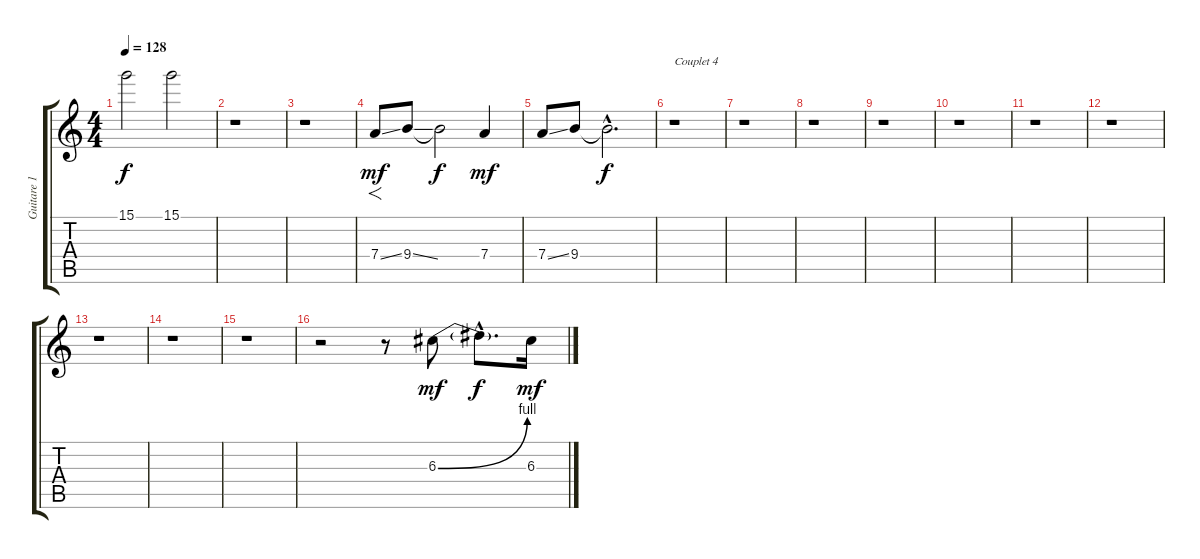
\track ("Guitare 1" "Guitare 1") {instrument overdrivenguitar}
\staff {score tabs}
\tuning (E4 B3 G3 D3 A2 E2) {hide}
\ts (4 4)
\tempo 128
\clef g2
\ks c
15.1{t}.2{dy f} 15.1.2 |
r.1 |
r.1 |
7.4{ss}.8{f dy mf} 9.4{ss}.8 9.4{t}.2{dy f} 7.4.4{dy mf} |
7.4{ss}.8 9.4.8 9.4{hac t}.2{d dy f} |
r.1{txt "Couplet 4"} |
r.1 |
r.1 |
r.1 |
r.1 |
r.1 |
r.1 |
r.1 |
r.1 |
r.1 |
r.2 r.8 6.3{be (bend 0 0 60 4)}.8{dy mf} 6.3{hac t}.8{d dy f} 6.3.16{dy mf}
